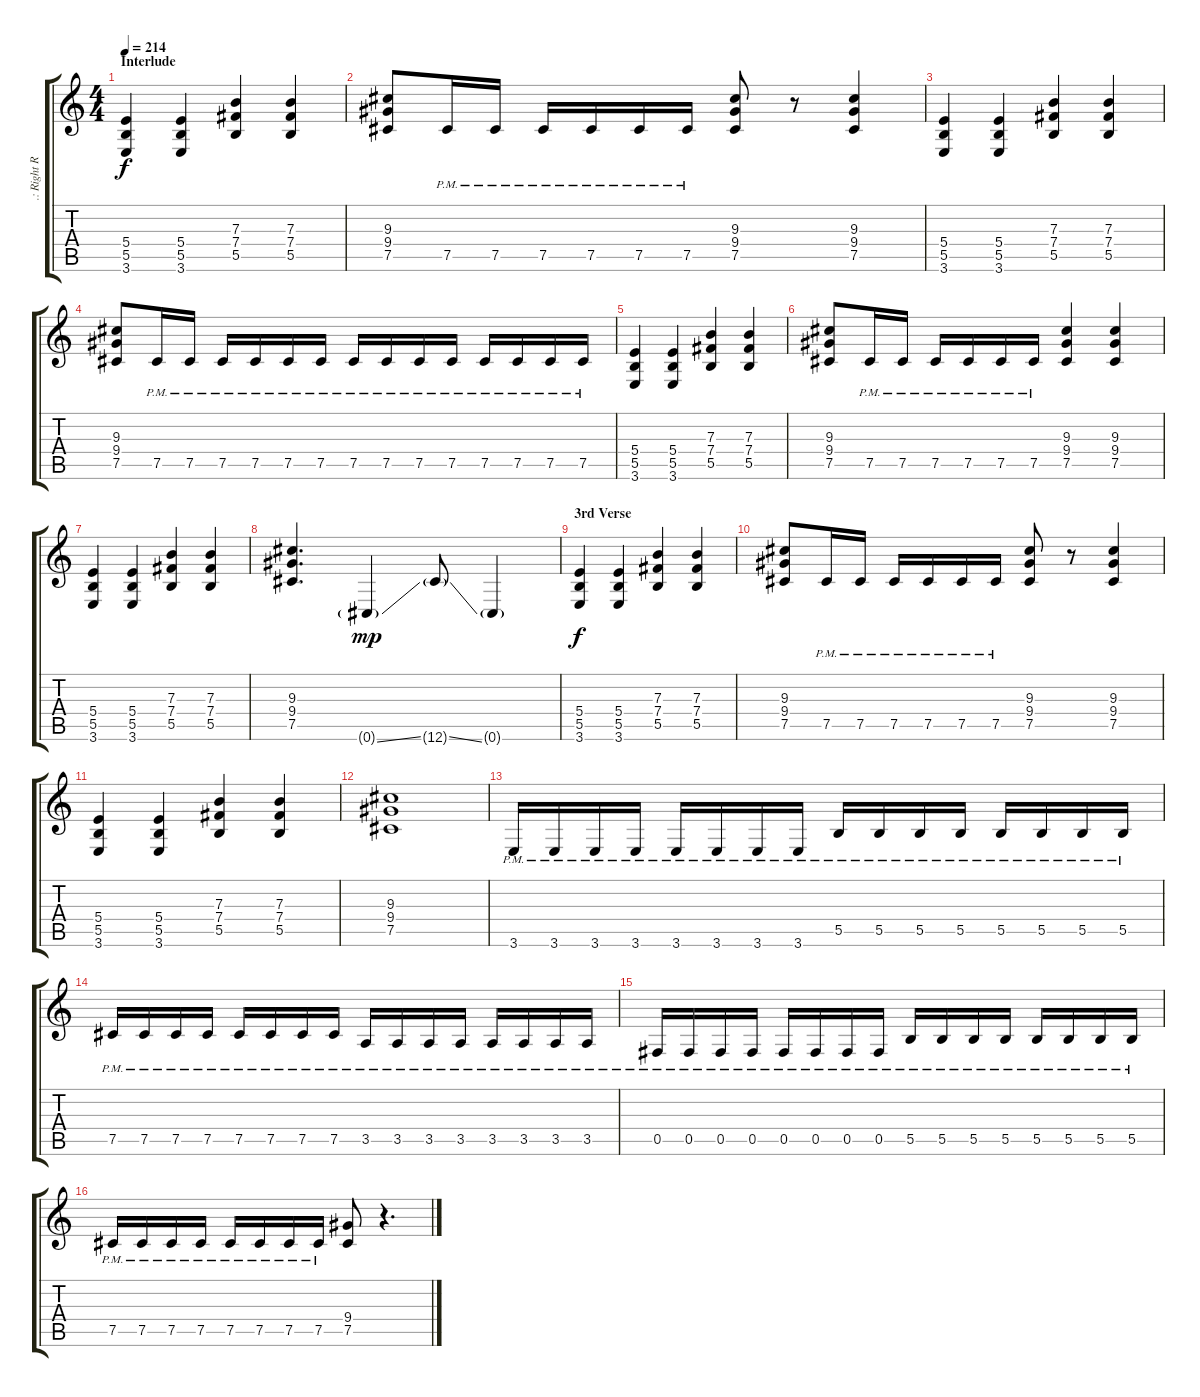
\track (".: Right Rythm Guitar :." ".: Right R") {instrument distortionguitar}
\staff {score tabs}
\tuning (Db4 Ab3 E3 B2 Gb2 Db2) {hide}
\ts (4 4)
\section ("" "Interlude")
\tempo 214
\clef g2
\ks c
(5.4 5.5 3.6).4{dy f} (5.4 5.5 3.6).4 (7.3 7.4 5.5).4 (7.3 7.4 5.5).4 |
(9.3 9.4 7.5).8 7.5{pm}.16 7.5{pm}.16 7.5{pm}.16 7.5{pm}.16 7.5{pm}.16 7.5{pm}.16 (9.3 9.4 7.5).8 r.8 (9.3 9.4 7.5).4 |
(5.4 5.5 3.6).4 (5.4 5.5 3.6).4 (7.3 7.4 5.5).4 (7.3 7.4 5.5).4 |
(9.3 9.4 7.5).8 7.5{pm}.16 7.5{pm}.16 7.5{pm}.16 7.5{pm}.16 7.5{pm}.16 7.5{pm}.16 7.5{pm}.16 7.5{pm}.16 7.5{pm}.16 7.5{pm}.16 7.5{pm}.16 7.5{pm}.16 7.5{pm}.16 7.5{pm}.16 |
(5.4 5.5 3.6).4 (5.4 5.5 3.6).4 (7.3 7.4 5.5).4 (7.3 7.4 5.5).4 |
(9.3 9.4 7.5).8 7.5{pm}.16 7.5{pm}.16 7.5{pm}.16 7.5{pm}.16 7.5{pm}.16 7.5{pm}.16 (9.3 9.4 7.5).4 (9.3 9.4 7.5).4 |
(5.4 5.5 3.6).4 (5.4 5.5 3.6).4 (7.3 7.4 5.5).4 (7.3 7.4 5.5).4 |
(9.3 9.4 7.5).4{d} 0.6{ss g}.4{dy mp} 12.6{ss g}.8 0.6{g}.4 |
\section ("" "3rd Verse")
(5.4 5.5 3.6).4{dy f} (5.4 5.5 3.6).4 (7.3 7.4 5.5).4 (7.3 7.4 5.5).4 |
(9.3 9.4 7.5).8 7.5{pm}.16 7.5{pm}.16 7.5{pm}.16 7.5{pm}.16 7.5{pm}.16 7.5{pm}.16 (9.3 9.4 7.5).8 r.8 (9.3 9.4 7.5).4 |
(5.4 5.5 3.6).4 (5.4 5.5 3.6).4 (7.3 7.4 5.5).4 (7.3 7.4 5.5).4 |
(9.3 9.4 7.5).1 |
3.6{pm}.16 3.6{pm}.16 3.6{pm}.16 3.6{pm}.16 3.6{pm}.16 3.6{pm}.16 3.6{pm}.16 3.6{pm}.16 5.5{pm}.16 5.5{pm}.16 5.5{pm}.16 5.5{pm}.16 5.5{pm}.16 5.5{pm}.16 5.5{pm}.16 5.5{pm}.16 |
7.5{pm}.16 7.5{pm}.16 7.5{pm}.16 7.5{pm}.16 7.5{pm}.16 7.5{pm}.16 7.5{pm}.16 7.5{pm}.16 3.5{pm}.16 3.5{pm}.16 3.5{pm}.16 3.5{pm}.16 3.5{pm}.16 3.5{pm}.16 3.5{pm}.16 3.5{pm}.16 |
0.5{pm}.16 0.5{pm}.16 0.5{pm}.16 0.5{pm}.16 0.5{pm}.16 0.5{pm}.16 0.5{pm}.16 0.5{pm}.16 5.5{pm}.16 5.5{pm}.16 5.5{pm}.16 5.5{pm}.16 5.5{pm}.16 5.5{pm}.16 5.5{pm}.16 5.5{pm}.16 |
7.5{pm}.16 7.5{pm}.16 7.5{pm}.16 7.5{pm}.16 7.5{pm}.16 7.5{pm}.16 7.5{pm}.16 7.5{pm}.16 (9.4 7.5).8 r.4{d}
